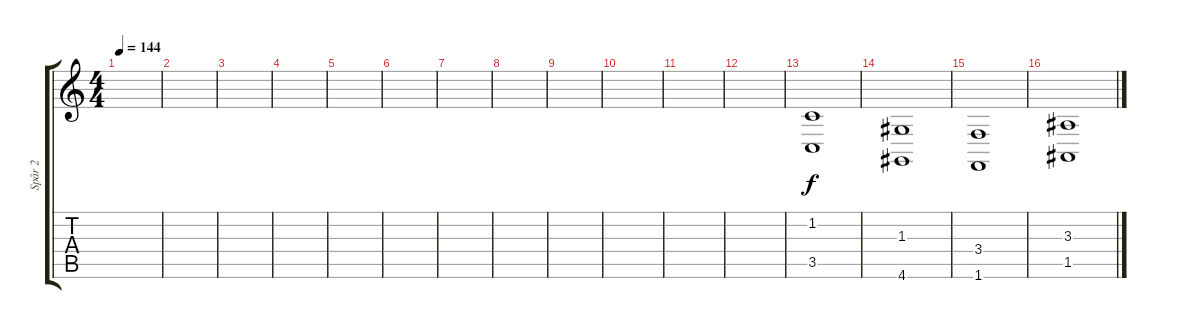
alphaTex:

\track ("Spår 2" "Spår 2") {instrument pizzicatostrings}
\staff {score tabs}
\tuning (E4 B3 G3 D3 A2 E2) {hide}
\ts (4 4)
\tempo 144
\clef g2
\ks c
|
|
|
|
|
|
|
|
|
|
|
|
(1.2 3.5).1{instrument stringensemble1} |
(1.3 4.6).1 |
(3.4 1.6).1 |
(3.3 1.5).1
